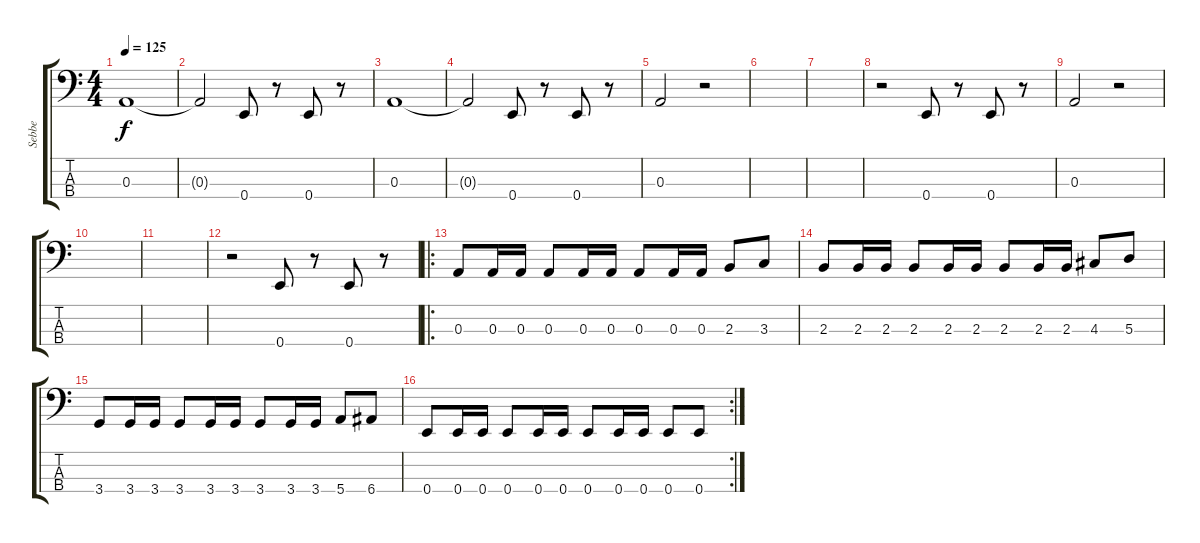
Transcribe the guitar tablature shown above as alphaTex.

\track ("Sebbe" "Sebbe") {instrument electricbassfinger}
\staff {score tabs}
\tuning (G2 D2 A1 E1) {hide}
\ts (4 4)
\tempo 125
\clef f4
\ks c
0.3.1{dy f} |
0.3{t}.2 0.4.8 r.8 0.4.8 r.8 |
0.3.1 |
0.3{t}.2 0.4.8 r.8 0.4.8 r.8 |
0.3.2 r.2 |
|
|
r.2 0.4.8 r.8 0.4.8 r.8 |
0.3.2 r.2 |
|
|
r.2 0.4.8 r.8 0.4.8 r.8 |
\ro
0.3.8 0.3.16 0.3.16 0.3.8 0.3.16 0.3.16 0.3.8 0.3.16 0.3.16 2.3.8 3.3.8 |
2.3.8 2.3.16 2.3.16 2.3.8 2.3.16 2.3.16 2.3.8 2.3.16 2.3.16 4.3.8 5.3.8 |
3.4.8 3.4.16 3.4.16 3.4.8 3.4.16 3.4.16 3.4.8 3.4.16 3.4.16 5.4.8 6.4.8 |
\rc 2
0.4.8 0.4.16 0.4.16 0.4.8 0.4.16 0.4.16 0.4.8 0.4.16 0.4.16 0.4.8 0.4.8
